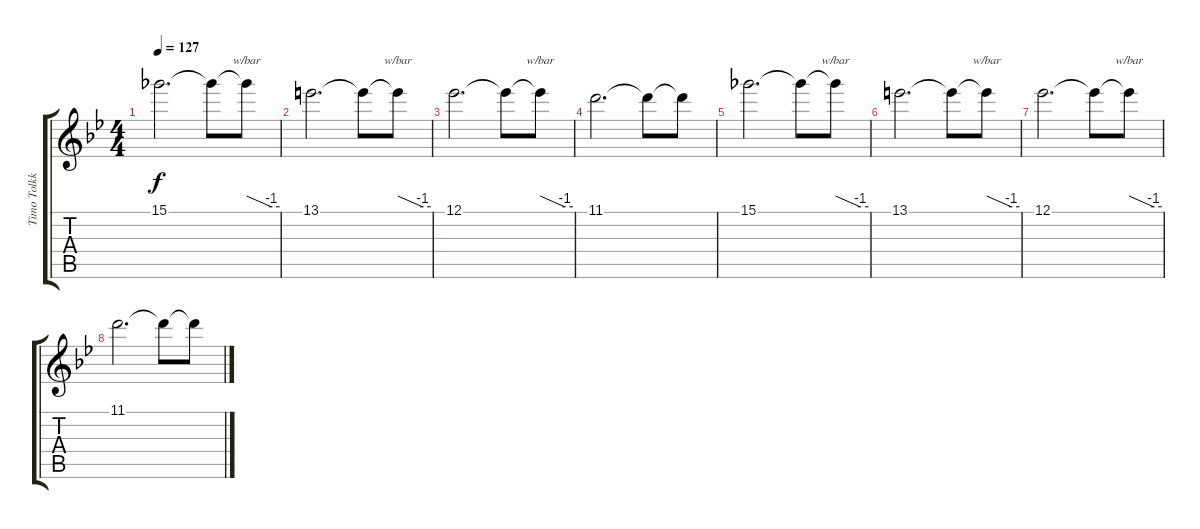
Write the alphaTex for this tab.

\track ("Timo Tolkki II" "Timo Tolkk") {instrument distortionguitar}
\staff {score tabs}
\tuning (Eb4 Bb3 Gb3 Db3 Ab2 Eb2) {hide}
\ts (4 4)
\tempo 127
\clef g2
\ks bb
15.1.2{d dy f} 15.1{t}.8 15.1{t}.8{tbe (custom default 0 0 45 -4 60 -4)} |
13.1.2{d} 13.1{t}.8 13.1{t}.8{tbe (custom default 0 0 45 -4 60 -4)} |
12.1.2{d} 12.1{t}.8 12.1{t}.8{tbe (custom default 0 0 45 -4 60 -4)} |
11.1.2{d} 11.1{t}.8 11.1{t}.8 |
15.1.2{d} 15.1{t}.8 15.1{t}.8{tbe (custom default 0 0 45 -4 60 -4)} |
13.1.2{d} 13.1{t}.8 13.1{t}.8{tbe (custom default 0 0 45 -4 60 -4)} |
12.1.2{d} 12.1{t}.8 12.1{t}.8{tbe (custom default 0 0 45 -4 60 -4)} |
11.1.2{d} 11.1{t}.8 11.1{t}.8
